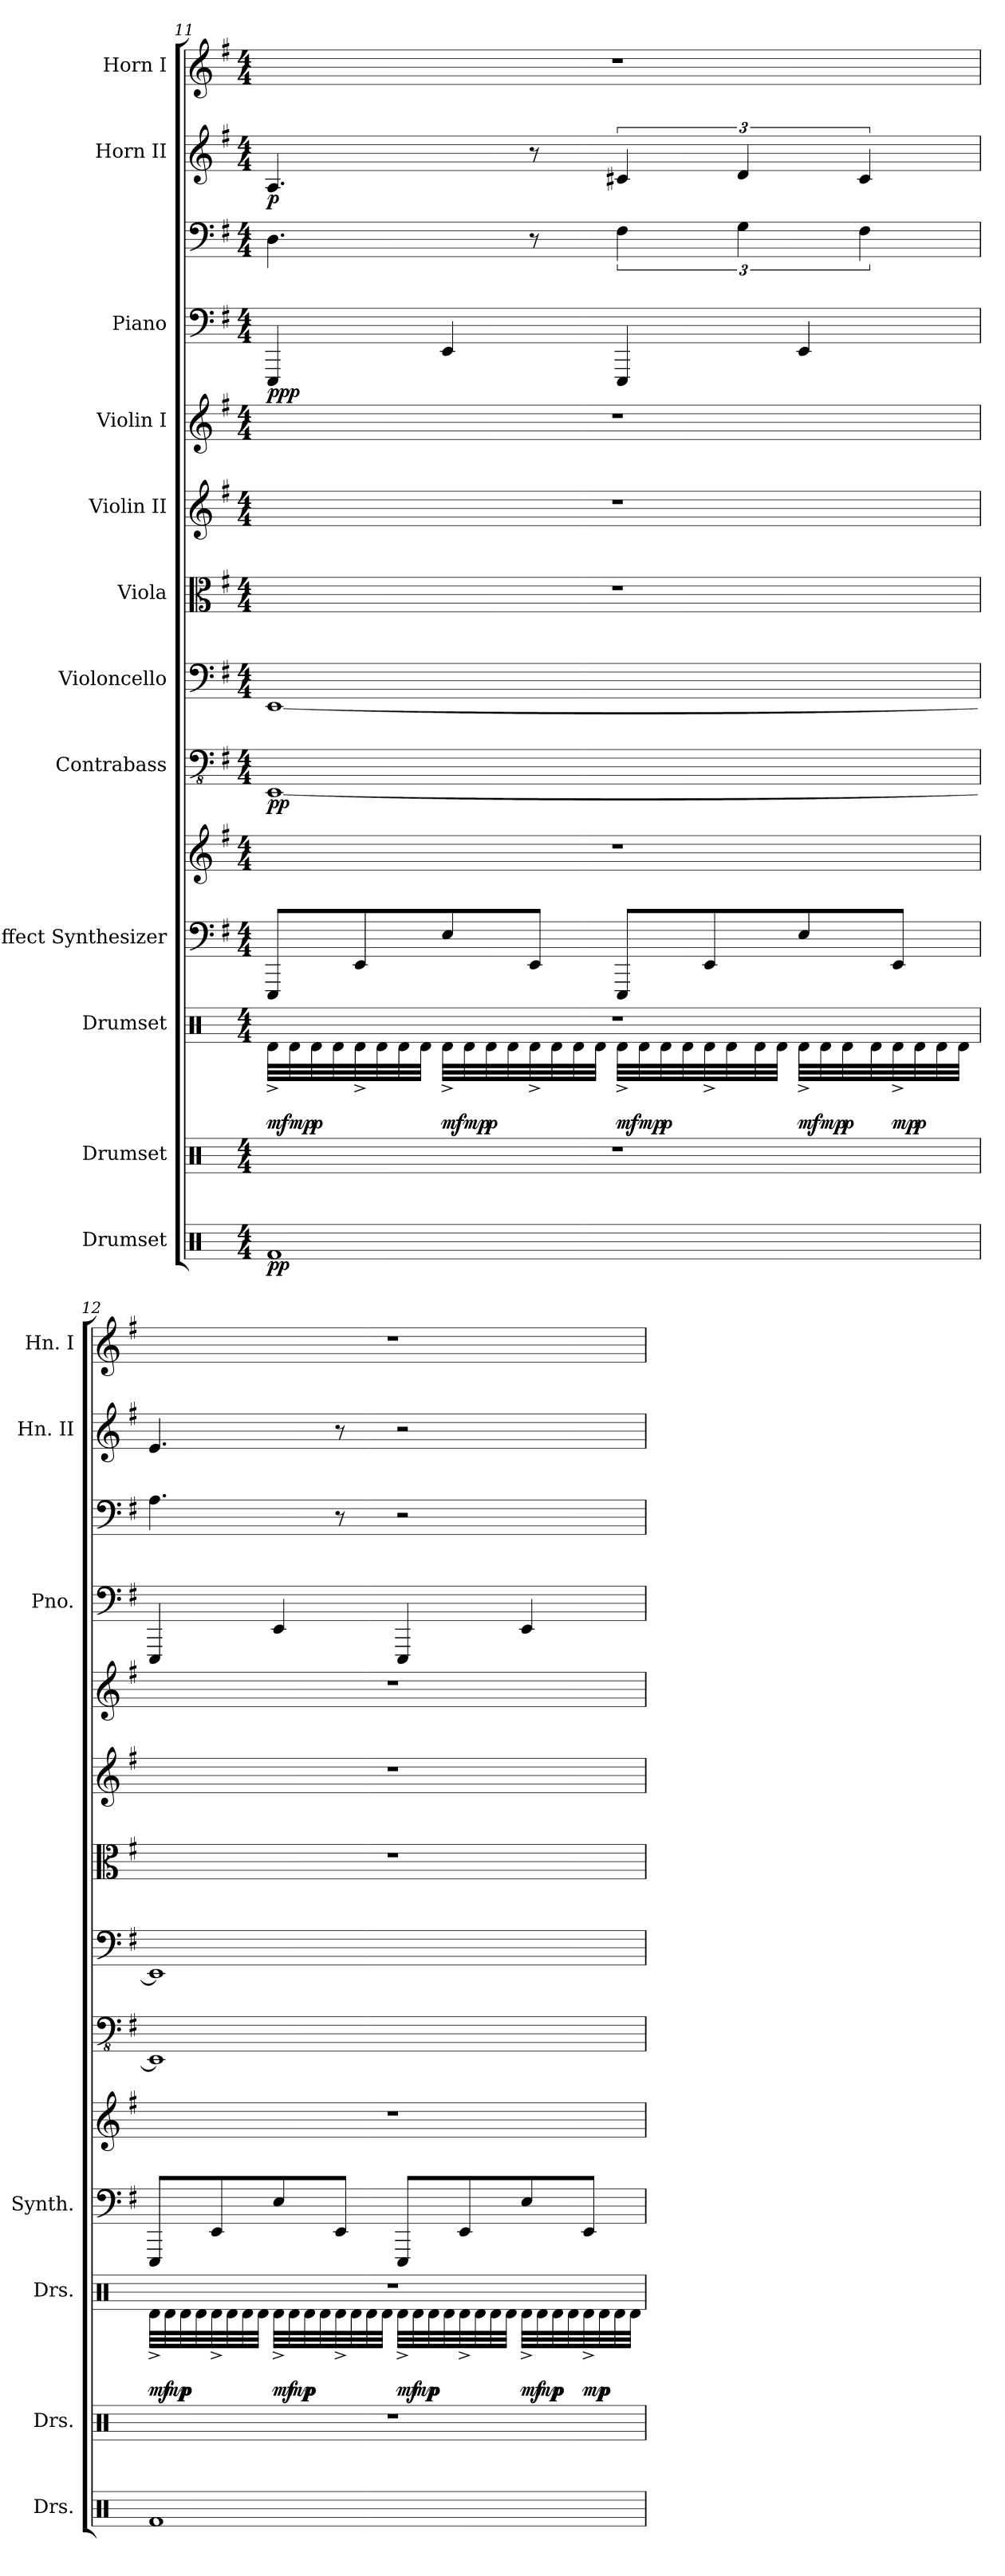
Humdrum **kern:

**kern	**dynam	**kern	**kern	**dynam	**kern	**kern	**kern	**dynam	**kern	**kern	**kern	**kern	**kern	**kern	**dynam	**kern	**dynam	**kern
*part12	*part12	*part11	*part10	*part10	*part9	*part9	*part8	*part8	*part7	*part6	*part5	*part4	*part3	*part3	*part3	*part2	*part2	*part1
*staff14	*staff14	*staff13	*staff12	*staff12	*staff11	*staff10	*staff9	*staff9	*staff8	*staff7	*staff6	*staff5	*staff4	*staff3	*staff3/4	*staff2	*staff2	*staff1
*I"Drumset	*	*I"Drumset	*I"Drumset	*	*I"Effect Synthesizer	*	*I"Contrabass	*	*I"Violoncello	*I"Viola	*I"Violin II	*I"Violin I	*I"Piano	*	*	*I"Horn II	*	*I"Horn I
*I'Drs.	*	*I'Drs.	*I'Drs.	*	*I'Synth.	*	*	*	*	*	*	*	*I'Pno.	*	*	*I'Hn. II	*	*I'Hn. I
!!LO:PB:g=z
*clefX	*	*clefX	*clefX	*	*clefF4	*clefG2	*clefFv4	*	*clefF4	*clefC3	*clefG2	*clefG2	*clefF4	*clefF4	*	*clefG2	*	*clefG2
*	*	*	*	*	*	*	*	*	*	*	*	*	*	*	*	*ITrd4c7	*	*ITrd4c7
*k[]	*	*k[]	*k[]	*	*k[f#]	*k[f#]	*k[f#]	*	*k[f#]	*k[f#]	*k[f#]	*k[f#]	*k[f#]	*k[f#]	*	*k[]	*	*k[]
*M4/4	*	*M4/4	*M4/4	*	*M4/4	*M4/4	*M4/4	*	*M4/4	*M4/4	*M4/4	*M4/4	*M4/4	*M4/4	*	*M4/4	*	*M4/4
=11	=11	=11	=11	=11	=11	=11	=11	=11	=11	=11	=11	=11	=11	=11	=11	=11	=11	=11
*	*	*	*^	*	*	*	*	*	*	*	*	*	*	*	*	*	*	*
!	!LO:DY:b	!	!	!	!LO:DY:b	!	!	!	!LO:DY:b	!	!	!	!	!	!	!LO:DY:b=2	!	!	!
!	!	!	!	!	!	!	!	!	!	!	!	!	!	!	!	!LO:DY:n=1:b	!	!LO:DY:b	!
1Rf	pp	1r	1r	32Rd^\LLL	mf	8EEE/L	1r	[1EEE	pp	[1EE	1r	1r	1r	4EEE/	4.D\	pp p	4.D/	p	1r
!	!	!	!	!	!LO:DY:b	!	!	!	!	!	!	!	!	!	!	!	!	!	!
.	.	.	.	32Rd\	mp	.	.	.	.	.	.	.	.	.	.	.	.	.	.
!	!	!	!	!	!LO:DY:b	!	!	!	!	!	!	!	!	!	!	!	!	!	!
.	.	.	.	32Rd\	p	.	.	.	.	.	.	.	.	.	.	.	.	.	.
.	.	.	.	32Rd\	.	.	.	.	.	.	.	.	.	.	.	.	.	.	.
.	.	.	.	32Rd^\	.	8EE/	.	.	.	.	.	.	.	.	.	.	.	.	.
.	.	.	.	32Rd\	.	.	.	.	.	.	.	.	.	.	.	.	.	.	.
.	.	.	.	32Rd\	.	.	.	.	.	.	.	.	.	.	.	.	.	.	.
.	.	.	.	32Rd\JJJ	.	.	.	.	.	.	.	.	.	.	.	.	.	.	.
!	!	!	!	!	!LO:DY:b	!	!	!	!	!	!	!	!	!	!	!	!	!	!
.	.	.	.	32Rd^\LLL	mf	8E/	.	.	.	.	.	.	.	4EE/	.	.	.	.	.
!	!	!	!	!	!LO:DY:b	!	!	!	!	!	!	!	!	!	!	!	!	!	!
.	.	.	.	32Rd\	mp	.	.	.	.	.	.	.	.	.	.	.	.	.	.
!	!	!	!	!	!LO:DY:b	!	!	!	!	!	!	!	!	!	!	!	!	!	!
.	.	.	.	32Rd\	p	.	.	.	.	.	.	.	.	.	.	.	.	.	.
.	.	.	.	32Rd\	.	.	.	.	.	.	.	.	.	.	.	.	.	.	.
.	.	.	.	32Rd^\	.	8EE/J	.	.	.	.	.	.	.	.	8r	.	8r	.	.
.	.	.	.	32Rd\	.	.	.	.	.	.	.	.	.	.	.	.	.	.	.
.	.	.	.	32Rd\	.	.	.	.	.	.	.	.	.	.	.	.	.	.	.
.	.	.	.	32Rd\JJJ	.	.	.	.	.	.	.	.	.	.	.	.	.	.	.
!	!	!	!	!	!LO:DY:b	!	!	!	!	!	!	!	!	!	!	!	!	!	!
.	.	.	.	32Rd^\LLL	mf	8EEE/L	.	.	.	.	.	.	.	4EEE/	6F#\	.	6F#X/	.	.
!	!	!	!	!	!LO:DY:b	!	!	!	!	!	!	!	!	!	!	!	!	!	!
.	.	.	.	32Rd\	mp	.	.	.	.	.	.	.	.	.	.	.	.	.	.
!	!	!	!	!	!LO:DY:b	!	!	!	!	!	!	!	!	!	!	!	!	!	!
.	.	.	.	32Rd\	p	.	.	.	.	.	.	.	.	.	.	.	.	.	.
.	.	.	.	32Rd\	.	.	.	.	.	.	.	.	.	.	.	.	.	.	.
.	.	.	.	32Rd^\	.	8EE/	.	.	.	.	.	.	.	.	.	.	.	.	.
.	.	.	.	32Rd\	.	.	.	.	.	.	.	.	.	.	.	.	.	.	.
.	.	.	.	.	.	.	.	.	.	.	.	.	.	.	6G\	.	6G/	.	.
.	.	.	.	32Rd\	.	.	.	.	.	.	.	.	.	.	.	.	.	.	.
.	.	.	.	32Rd\JJJ	.	.	.	.	.	.	.	.	.	.	.	.	.	.	.
!	!	!	!	!	!LO:DY:b	!	!	!	!	!	!	!	!	!	!	!	!	!	!
.	.	.	.	32Rd^\LLL	mf	8E/	.	.	.	.	.	.	.	4EE/	.	.	.	.	.
!	!	!	!	!	!LO:DY:b	!	!	!	!	!	!	!	!	!	!	!	!	!	!
.	.	.	.	32Rd\	mp	.	.	.	.	.	.	.	.	.	.	.	.	.	.
!	!	!	!	!	!LO:DY:b	!	!	!	!	!	!	!	!	!	!	!	!	!	!
.	.	.	.	32Rd\	p	.	.	.	.	.	.	.	.	.	.	.	.	.	.
.	.	.	.	.	.	.	.	.	.	.	.	.	.	.	6F#\	.	6F#/	.	.
.	.	.	.	32Rd\	.	.	.	.	.	.	.	.	.	.	.	.	.	.	.
!	!	!	!	!	!LO:DY:b	!	!	!	!	!	!	!	!	!	!	!	!	!	!
.	.	.	.	32Rd^\	mp	8EE/J	.	.	.	.	.	.	.	.	.	.	.	.	.
!	!	!	!	!	!LO:DY:b	!	!	!	!	!	!	!	!	!	!	!	!	!	!
.	.	.	.	32Rd\	p	.	.	.	.	.	.	.	.	.	.	.	.	.	.
.	.	.	.	32Rd\	.	.	.	.	.	.	.	.	.	.	.	.	.	.	.
.	.	.	.	32Rd\JJJ	.	.	.	.	.	.	.	.	.	.	.	.	.	.	.
!!LO:PB:g=z
=12	=12	=12	=12	=12	=12	=12	=12	=12	=12	=12	=12	=12	=12	=12	=12	=12	=12	=12	=12
!	!	!	!	!	!LO:DY:b	!	!	!	!	!	!	!	!	!	!	!	!	!	!
1Rf	.	1r	1r	32Rd^\LLL	mf	8EEE/L	1r	1EEE]	.	1EE]	1r	1r	1r	4EEE/	4.A\	.	4.A/	.	1r
!	!	!	!	!	!LO:DY:b	!	!	!	!	!	!	!	!	!	!	!	!	!	!
.	.	.	.	32Rd\	mp	.	.	.	.	.	.	.	.	.	.	.	.	.	.
!	!	!	!	!	!LO:DY:b	!	!	!	!	!	!	!	!	!	!	!	!	!	!
.	.	.	.	32Rd\	p	.	.	.	.	.	.	.	.	.	.	.	.	.	.
.	.	.	.	32Rd\	.	.	.	.	.	.	.	.	.	.	.	.	.	.	.
.	.	.	.	32Rd^\	.	8EE/	.	.	.	.	.	.	.	.	.	.	.	.	.
.	.	.	.	32Rd\	.	.	.	.	.	.	.	.	.	.	.	.	.	.	.
.	.	.	.	32Rd\	.	.	.	.	.	.	.	.	.	.	.	.	.	.	.
.	.	.	.	32Rd\JJJ	.	.	.	.	.	.	.	.	.	.	.	.	.	.	.
!	!	!	!	!	!LO:DY:b	!	!	!	!	!	!	!	!	!	!	!	!	!	!
.	.	.	.	32Rd^\LLL	mf	8E/	.	.	.	.	.	.	.	4EE/	.	.	.	.	.
!	!	!	!	!	!LO:DY:b	!	!	!	!	!	!	!	!	!	!	!	!	!	!
.	.	.	.	32Rd\	mp	.	.	.	.	.	.	.	.	.	.	.	.	.	.
!	!	!	!	!	!LO:DY:b	!	!	!	!	!	!	!	!	!	!	!	!	!	!
.	.	.	.	32Rd\	p	.	.	.	.	.	.	.	.	.	.	.	.	.	.
.	.	.	.	32Rd\	.	.	.	.	.	.	.	.	.	.	.	.	.	.	.
.	.	.	.	32Rd^\	.	8EE/J	.	.	.	.	.	.	.	.	8r	.	8r	.	.
.	.	.	.	32Rd\	.	.	.	.	.	.	.	.	.	.	.	.	.	.	.
.	.	.	.	32Rd\	.	.	.	.	.	.	.	.	.	.	.	.	.	.	.
.	.	.	.	32Rd\JJJ	.	.	.	.	.	.	.	.	.	.	.	.	.	.	.
!	!	!	!	!	!LO:DY:b	!	!	!	!	!	!	!	!	!	!	!	!	!	!
.	.	.	.	32Rd^\LLL	mf	8EEE/L	.	.	.	.	.	.	.	4EEE/	2r	.	2r	.	.
!	!	!	!	!	!LO:DY:b	!	!	!	!	!	!	!	!	!	!	!	!	!	!
.	.	.	.	32Rd\	mp	.	.	.	.	.	.	.	.	.	.	.	.	.	.
!	!	!	!	!	!LO:DY:b	!	!	!	!	!	!	!	!	!	!	!	!	!	!
.	.	.	.	32Rd\	p	.	.	.	.	.	.	.	.	.	.	.	.	.	.
.	.	.	.	32Rd\	.	.	.	.	.	.	.	.	.	.	.	.	.	.	.
.	.	.	.	32Rd^\	.	8EE/	.	.	.	.	.	.	.	.	.	.	.	.	.
.	.	.	.	32Rd\	.	.	.	.	.	.	.	.	.	.	.	.	.	.	.
.	.	.	.	32Rd\	.	.	.	.	.	.	.	.	.	.	.	.	.	.	.
.	.	.	.	32Rd\JJJ	.	.	.	.	.	.	.	.	.	.	.	.	.	.	.
!	!	!	!	!	!LO:DY:b	!	!	!	!	!	!	!	!	!	!	!	!	!	!
.	.	.	.	32Rd^\LLL	mf	8E/	.	.	.	.	.	.	.	4EE/	.	.	.	.	.
!	!	!	!	!	!LO:DY:b	!	!	!	!	!	!	!	!	!	!	!	!	!	!
.	.	.	.	32Rd\	mp	.	.	.	.	.	.	.	.	.	.	.	.	.	.
!	!	!	!	!	!LO:DY:b	!	!	!	!	!	!	!	!	!	!	!	!	!	!
.	.	.	.	32Rd\	p	.	.	.	.	.	.	.	.	.	.	.	.	.	.
.	.	.	.	32Rd\	.	.	.	.	.	.	.	.	.	.	.	.	.	.	.
!	!	!	!	!	!LO:DY:b	!	!	!	!	!	!	!	!	!	!	!	!	!	!
.	.	.	.	32Rd^\	mp	8EE/J	.	.	.	.	.	.	.	.	.	.	.	.	.
!	!	!	!	!	!LO:DY:b	!	!	!	!	!	!	!	!	!	!	!	!	!	!
.	.	.	.	32Rd\	p	.	.	.	.	.	.	.	.	.	.	.	.	.	.
.	.	.	.	32Rd\	.	.	.	.	.	.	.	.	.	.	.	.	.	.	.
.	.	.	.	32Rd\JJJ	.	.	.	.	.	.	.	.	.	.	.	.	.	.	.
*	*	*	*v	*v	*	*	*	*	*	*	*	*	*	*	*	*	*	*	*
=	=	=	=	=	=	=	=	=	=	=	=	=	=	=	=	=	=	=
*-	*-	*-	*-	*-	*-	*-	*-	*-	*-	*-	*-	*-	*-	*-	*-	*-	*-	*-
